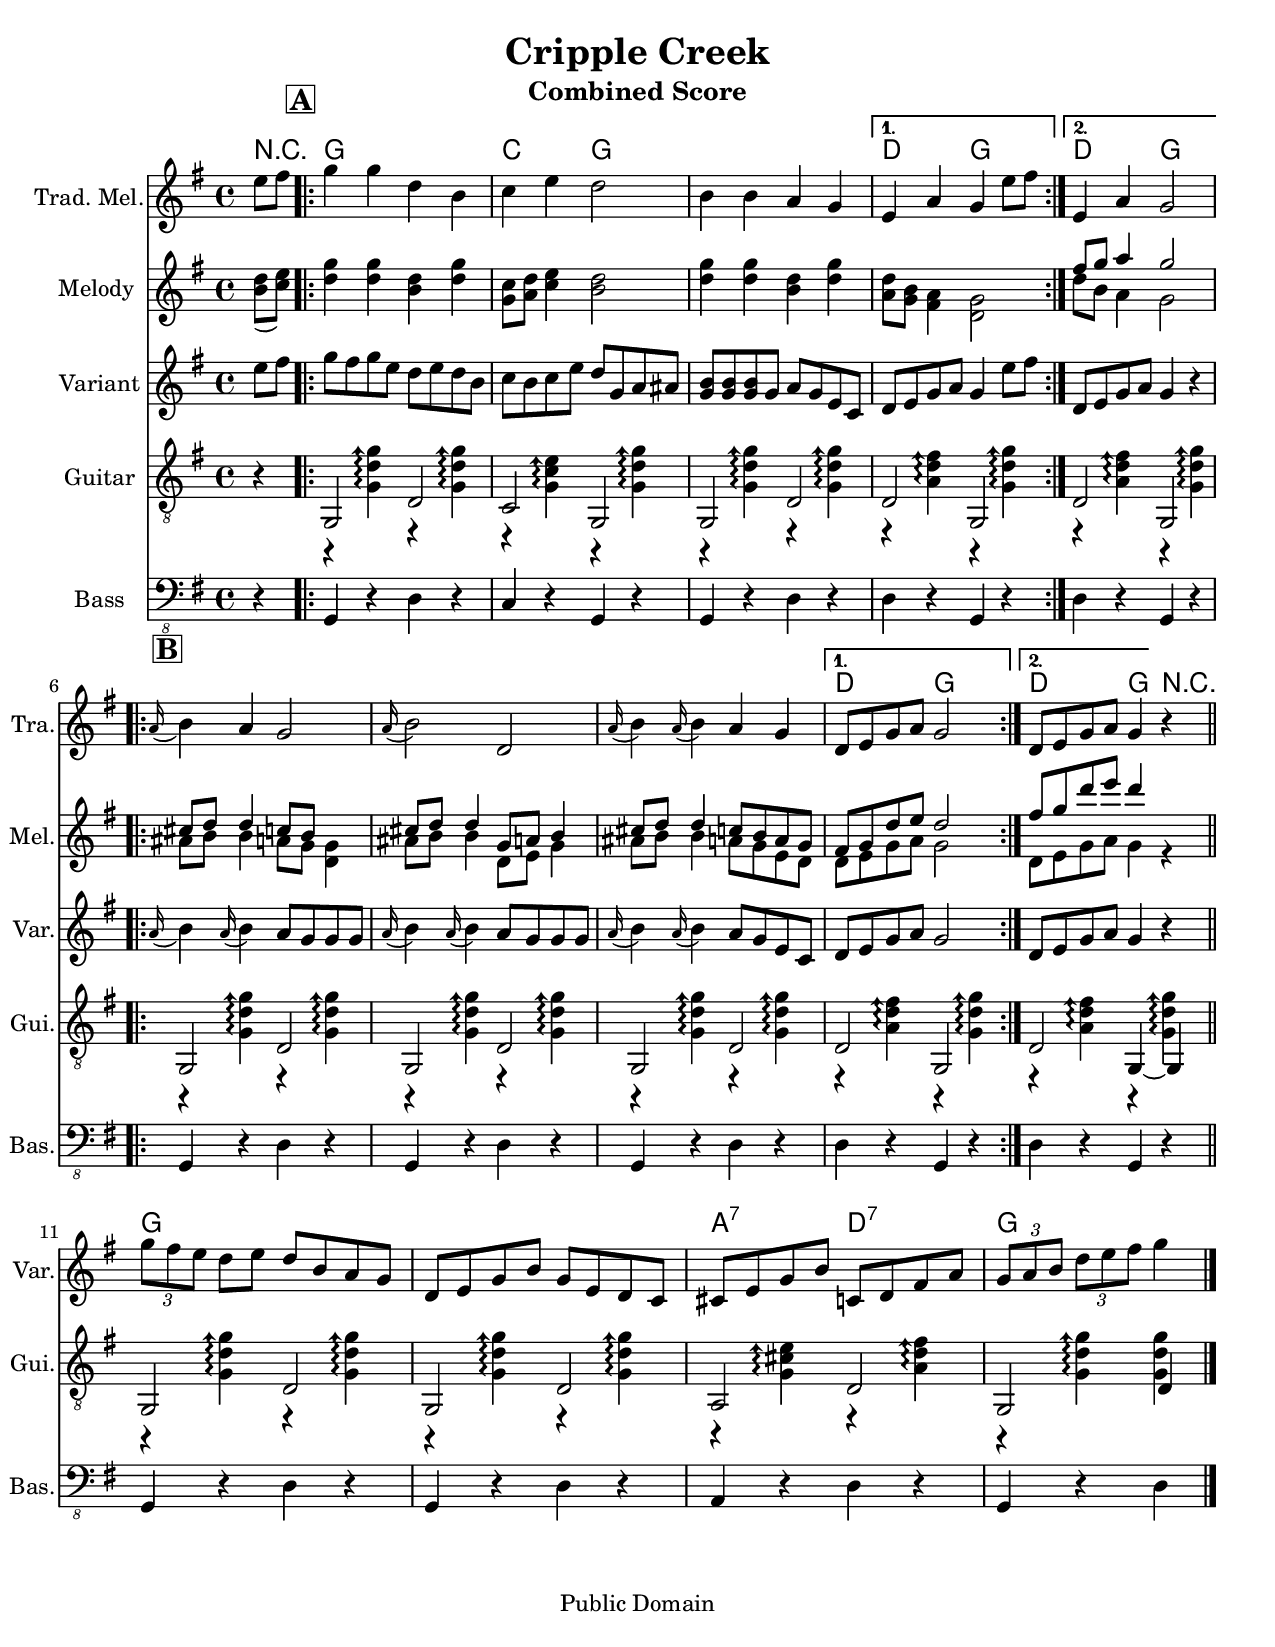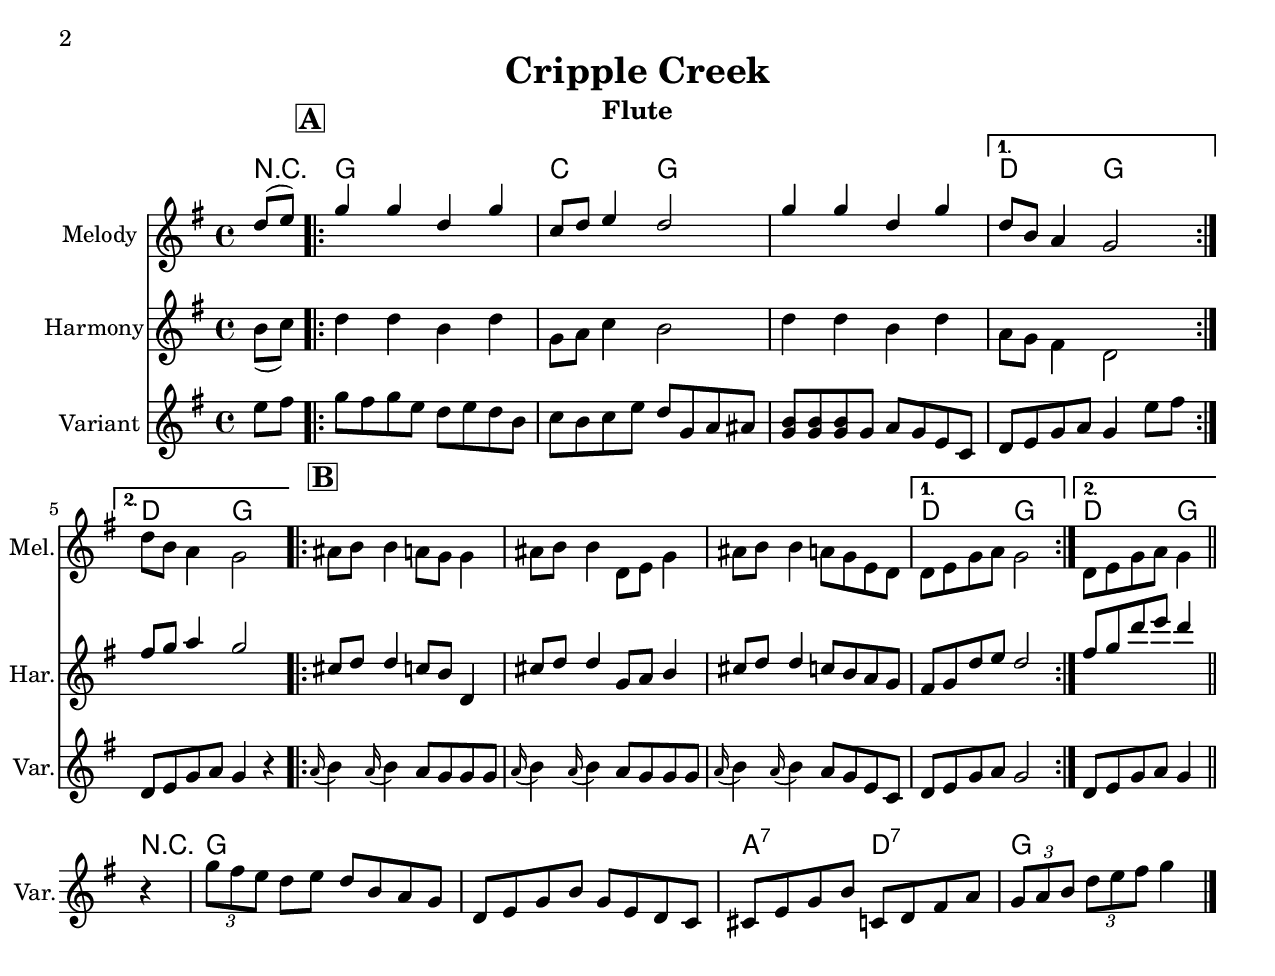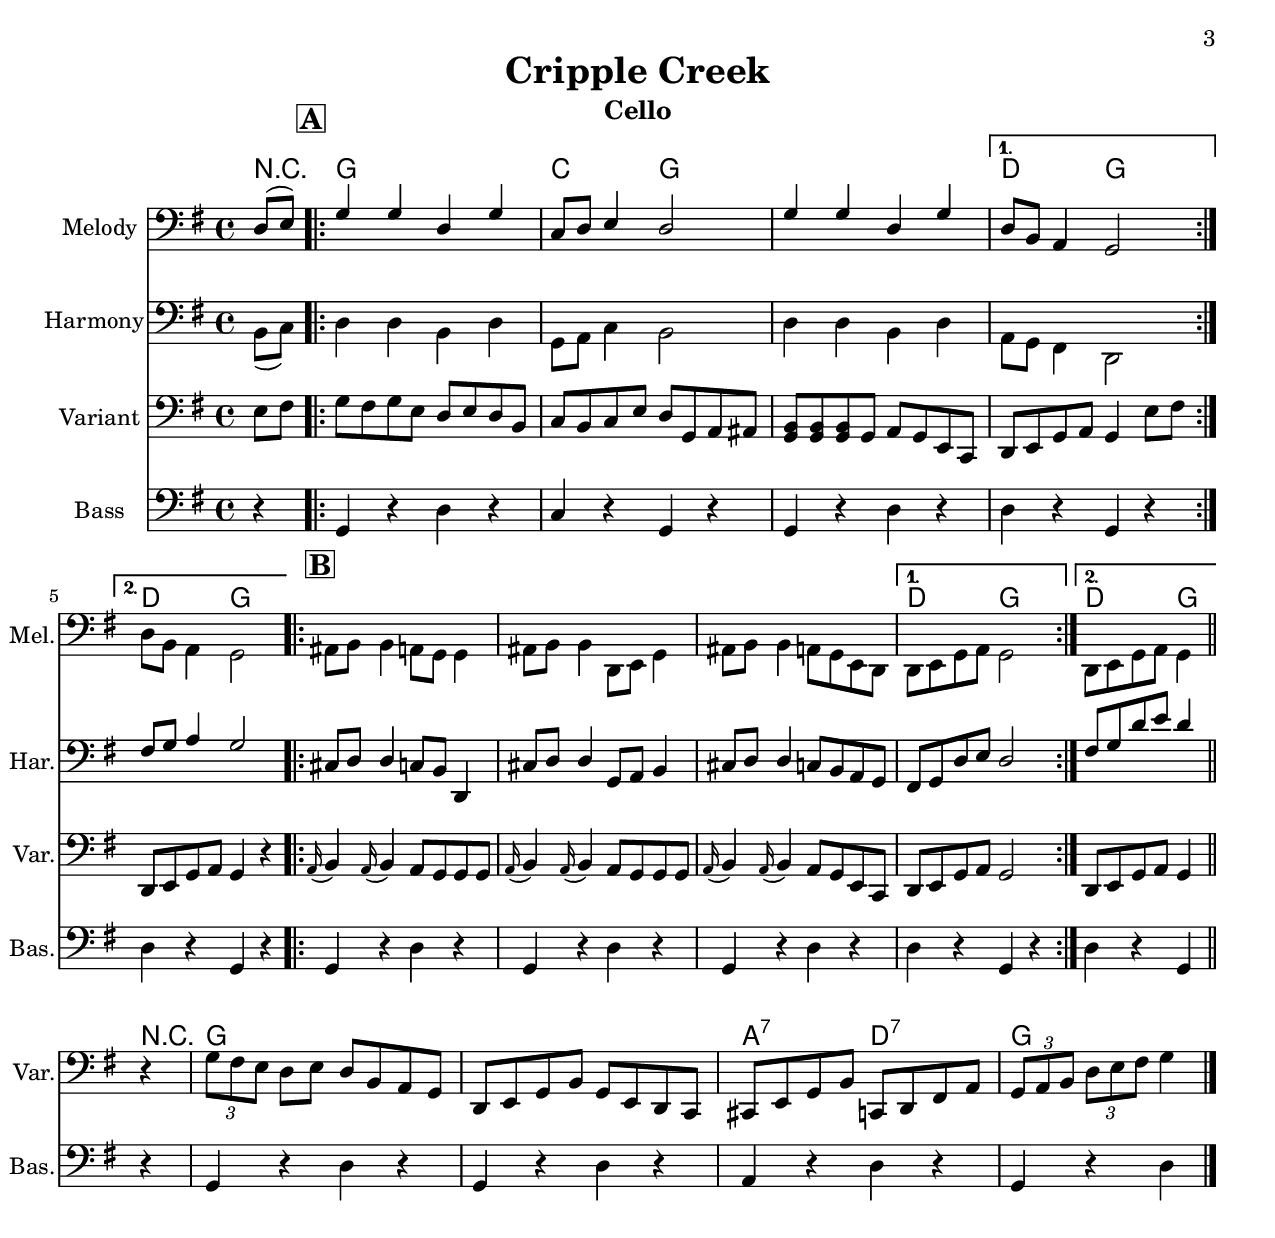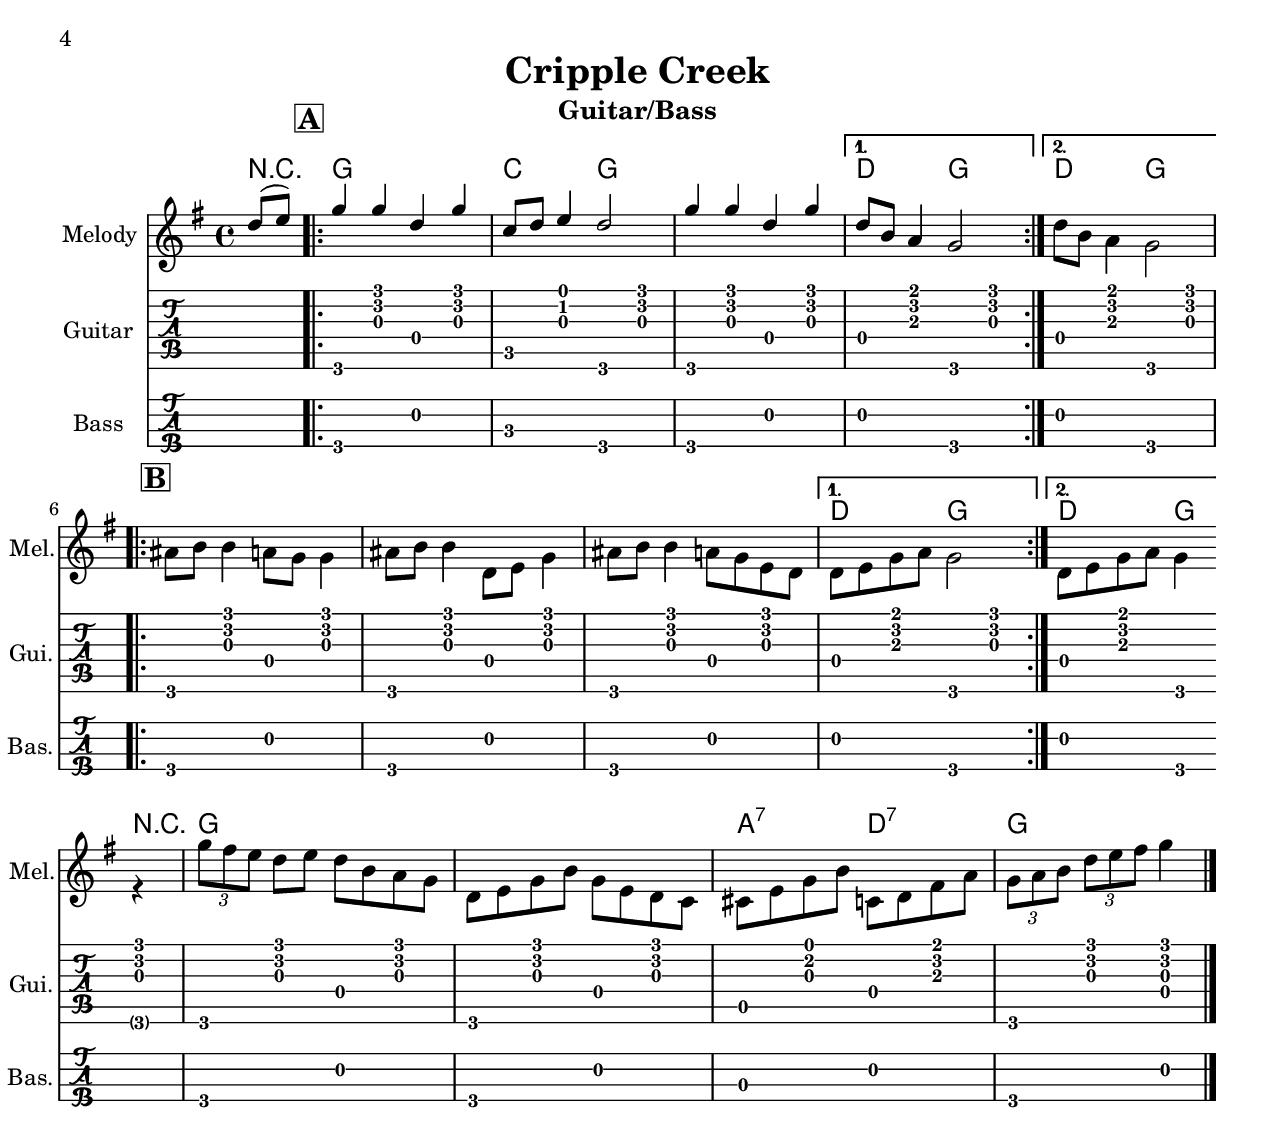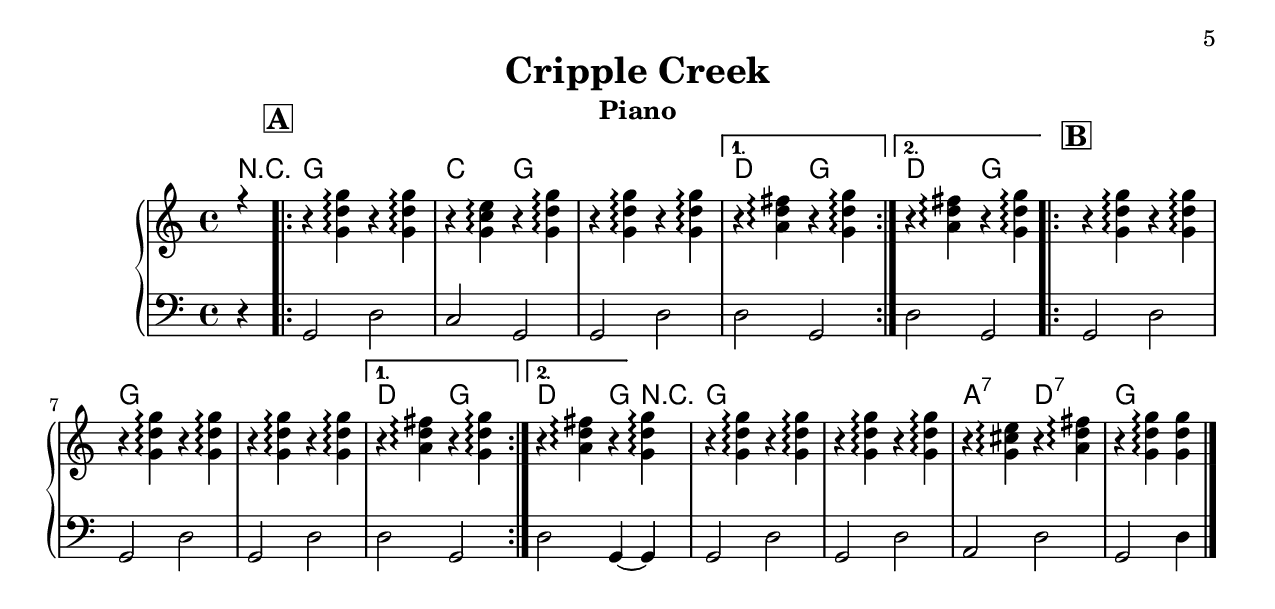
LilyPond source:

\version "2.6.3"
\header {
  title = "Cripple Creek"
  piece = "Traditional"
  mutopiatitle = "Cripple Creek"
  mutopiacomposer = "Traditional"
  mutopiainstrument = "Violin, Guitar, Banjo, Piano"
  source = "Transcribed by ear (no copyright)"
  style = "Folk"
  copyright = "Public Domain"
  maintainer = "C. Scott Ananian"
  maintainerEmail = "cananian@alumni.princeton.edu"
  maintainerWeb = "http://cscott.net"
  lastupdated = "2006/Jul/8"
  meter = 129
}
#(set-default-paper-size "letter")

% "traditional" melody.  Doesn't go well w/ banjo part?
tradmel = \relative c''
{
  \tag #'key \key g \major
  \time 4/4

  \tag #'partial \partial 8*2
  e8 fis

  \repeat volta 2 {
  g4 g d b |
  c4 e d2 |
  b4 b a g |
  } \alternative {
    { e4 a g e'8 fis |}
    { e,4 a g2 |}
  }
  \repeat volta 2 {
    \appoggiatura a16 b4 a4 g2 |
    \appoggiatura a16 b2 d,2 |
    \appoggiatura a'16 b4 \appoggiatura a16 b4 a4 g |
  } \alternative {
    { d8 e g a g2 | }
    { d8 e g a g4 }
  }
}
closer = \relative c'' 
{
  r4 |
  \times 2/3 { g'8 fis e } d8 e d b a g |
  d8 e g b  g e d c |
  cis8 e g b  c, d fis a |
  \times 2/3 { g8 a b } \times 2/3 { d e fis } g4
  \bar "|."
}
jethro = \relative c''
{
  \tag #'key \key g \major
  \time 4/4

  \tag #'partial \partial 8*2
  e8 fis

  \repeat volta 2 {
  g8 fis g e d e d b |
  c8 b c e d g, a ais |
  <b g>8 <b g> <b g> g a g e c |
  } \alternative {
    { d8 e g a g4 e'8 fis }
    { d,8 e g a g4 r4 }
  }
  \repeat volta 2 {
    \appoggiatura a16 b4 \appoggiatura a16 b4 a8 g g g |
    \appoggiatura a16 b4 \appoggiatura a16 b4 a8 g g g |
    \appoggiatura a16 b4 \appoggiatura a16 b4 a8 g e c |
  } \alternative {
    { d8 e g a g2 | }
    { d8 e g a g4 }
  }
  % closer?
  \tag #'closer \closer
}
melody = \relative c''
{
  \voiceOne
  \tag #'key \key g \major
  \time 4/4

  \tag #'partial \partial 8*2
  d8(e)
  \repeat volta 2 {
    g4 g d g | c,8 d e4 d2 |
    g4 g d g |
  } \alternative {
    { d8 b a4 g2 } { \voiceTwo d'8 b a4 g2 }
  }
  \repeat volta 2 {
    \grace s16
    ais8 b b4 a8 g g4 |
    ais8 b b4 d,8 e g4 |
    ais8 b b4 a8 g e d |
  } \alternative {
    { d8 e g a g2 | }
    { d8 e g a g4 }
  }
}
alternate = \relative c''
{
  \voiceTwo
  \tag #'key \key g \major
  \time 4/4

  \tag #'partial \partial 8*2
  b8(c)
  \repeat volta 2 {
    d4 d b d | g,8 a c4 b2 |
    d4 d b d |
  } \alternative {
    { a8 g fis4 d2 } { \voiceOne fis'8 g a4 g2 }
  }
  \repeat volta 2 {
    \grace s16
    cis,8 d d4 c8 b d,4 |
    cis'8 d d4 g,8 a b4 |
    cis8 d d4 c8 b a g |
  } \alternative {
    { fis8 g d' e d2 | }
    { fis8 g d' e d4 }
  }
}

bass = \relative c,
{
  \tag #'key \key g \major
  \time 4/4
  \tag #'partial \partial 8*2
  r4
  \repeat volta 2 {
    g4 r d' r | c4 r g r |
    g4 r d' r |
  } \alternative {
    { d4 r g, r | }
    { d'4 r g, r | }
  }
  \repeat volta 2 {
    \grace s16 g4 r d' r | g,4 r d' r | g,4 r d' r |
  } \alternative {
    { d4 r g, r }
    { d'4 r g, }
  }
  \tag #'closer
  { r |
    g4 r d' r | g, r d' r | a r d r | g, r d'4
    \bar "|."
  }
}

harmonies = \chordmode {
  \set Score.markFormatter = #format-mark-box-letters
   \time 4/4
   \tag #'partial \partial 8*2 r4
   \repeat volta 2 {
     \once\override Score.RehearsalMark #'extra-offset = #'(0 . 2)
     \mark\default
     g2 g | c g |
     g2 g | 
   } \alternative {
     { d2 g }
     { d2 g }
   }
   \repeat volta 2 {
     \grace s16
     \once\override Score.RehearsalMark #'extra-offset = #'(0 . 2)
     \mark\default
     g2 g | g g | g g |
   } \alternative {
     { d2 g | }
     { d2 g4 }
   }
   \tag #'closer
   { r4 |
     g2 g | g g | a:7 d:7 | g g4
     \bar "|."
   }
}

guitarA = \relative c
{
  \time 4/4
  \tag #'partial \partial 8*2
  r4
  \repeat volta 2 {
    g2 d' | c2 g | g2 d' |
  } \alternative {
    { d2 g, | }
    { d'2 g, | }
  }
  \repeat volta 2 {
    \grace s16
    g2 d' | g,2 d' | g,2 d' |
  } \alternative {
    {  d2 g, | }
    {  d'2 g,4-\tag #'closer ~ }
  }
  \tag #'closer
  {
    g4 |
    g2 d' | g, d' | a d | g, d'4
    \bar "|."
  }
}
guitarB = \relative c
{
  \time 4/4
  \tag #'partial \partial 8*2
  s4 \arpeggioUp
  \repeat volta 2 {
    s4 <g' d' g>\arpeggio s4 <g d' g>\arpeggio |
    s4 <g c e>\arpeggio s4 <g d' g>\arpeggio |
    s4 <g d' g>\arpeggio s4 <g d' g>\arpeggio |
  } \alternative {
    { s4 <a d fis>\arpeggio s4 <g d' g>\arpeggio | }
    { s4 <a d fis>\arpeggio s4 <g d' g>\arpeggio | }
  }
  \repeat volta 2 {
    \grace s16
    s4 <g d' g>\arpeggio s4 <g d' g>\arpeggio |
    s4 <g d' g>\arpeggio s4 <g d' g>\arpeggio |
    s4 <g d' g>\arpeggio s4 <g d' g>\arpeggio |
  } \alternative {
    { s4 <a d fis>\arpeggio s4 <g d' g>\arpeggio | }
    { s4 <a d fis>\arpeggio s4 }
  }
  \tag #'closer
  {
    <g d' g>4\arpeggio |
    s4 <g d' g>\arpeggio s4 <g d' g>\arpeggio |
    s4 <g d' g>\arpeggio s4 <g d' g>\arpeggio |
    s4 <g cis e>\arpeggio s4 <a d fis>\arpeggio |
    s4  <g d' g>\arpeggio <g d' g>
    \bar "|."
  }
}
guitarC = \relative c
{
  \time 4/4
  \tag #'partial \partial 8*2
  s4 \arpeggioUp
  \repeat volta 2 {
    \repeat unfold 3 { r4 s4 r4 s4 | }
  } \alternative {
    { r4 s4 r4 s4 | }
    { r4 s4 r4 s4 | }
  }
  \repeat volta 2 {
    \grace s16
    \repeat unfold 3 { r4 s4 r4 s4 | }
  } \alternative {
    { r4 s4 r4 s4 }
    { r4 s4 r4 }
  }
  \tag #'closer
  { s4 |
    \repeat unfold 3 { r4 s4 r4 s4 | }
    r4 s4 s4
    \bar "|."
  }
}

\paper {
  scoreTitleMarkup = \bookTitleMarkup
  bookTitleMarkup = \markup {}
  raggedbottom = ##t
}

% combined score
\score {
  \header {
    instrument = "Combined Score"
  }
  <<
    \context ChordNames {
      \set chordChanges = ##t
      \harmonies
    }
    \new Staff <<
      \set Staff.instrument = "Trad. Mel."
      \set Staff.instr = "Tra."
      { \tradmel r4 \bar "||" \break }
    >>
    \new Staff << 
      \set Staff.instrument = "Melody "
      \set Staff.instr = "Mel."
      \set Staff.printPartCombineTexts = ##f
      \partcombine { \melody r4 \bar "||" } { \alternate r4 }

    >>
    \new Staff <<
      \set Staff.instrument = "Variant"
      \set Staff.instr = "Var."
      \jethro
    >>
    \new Staff <<
      \set Staff.instrument = "Guitar"
      \set Staff.instr = "Gui."
      \clef "treble_8"
      \key g \major
      \new Voice { \guitarA }
      \new Voice { \guitarB }
      \new Voice { \guitarC }
    >>
    \new Staff << \clef "bass_8"
      \set Staff.instrument = "Bass"
      \set Staff.instr = "Bas."
      \bass
    >>
  >>
}

% flute score
\score {
  \header {
    instrument = "Flute"
    breakbefore=##t
  }
  <<
    \context ChordNames {
         \set chordChanges = ##t
         \harmonies
    }
    \context Staff = fluteA {
      \set Staff.instrument = "Melody"
      \set Staff.instr = "Mel."
      \melody \bar "||" \break
    }
    \context Staff = fluteB {
      \set Staff.instrument = "Harmony"
      \set Staff.instr = "Har."
      \alternate
    }
    \context Staff = fluteC {
      \set Staff.instrument = "Variant"
      \set Staff.instr = "Var."
      \jethro
    }
  >>
}

% cello score (octave-shifted)
\score {
  \header {
    instrument = "Cello"
    breakbefore=##t
  }
  <<
    \context ChordNames {
         \set chordChanges = ##t
         \harmonies
    }
    \context Staff = celloA {
      \set Staff.instrument = "Melody"
      \set Staff.instr = "Mel."
      \transpose c c,, { \clef bass \melody  \bar "||" \break } % 2 octaves down
    }
    \context Staff = celloB {
      \set Staff.instrument = "Harmony"
      \set Staff.instr = "Har."
      \transpose c c,, { \clef bass \alternate } % 2 octaves down
    }
    \context Staff = celloC {
      \set Staff.instrument = "Variant"
      \set Staff.instr = "Var."
      \transpose c c,, { \clef bass \jethro } % 2 octaves down
    }
    \context Staff = celloD {
      \set Staff.instrument = "Bass"
      \set Staff.instr = "Bas."
      \transpose c c' { \clef bass \bass } % 1 octave up
    }
  >>
}

% guitar/bass score (tablature)
\score {
  \header {
    instrument = "Guitar/Bass"
    breakbefore=##t
  }
  <<
    \context ChordNames {
         \set chordChanges = ##t
         \harmonies
    }
    \context Staff = melody {
      \set Staff.instrument = "Melody"
      \set Staff.instr = "Mel."
      \melody \break \closer
    }
    \new TabStaff << 
      \set TabStaff.instrument = "Guitar"
      \set TabStaff.instr = "Gui."
      \time 4/4
      \new TabVoice \guitarA
      \new TabVoice \guitarB
    >>
    \new TabStaff <<
      \set TabStaff.instrument = "Bass"
      \set TabStaff.instr = "Bas."
      \set TabStaff.stringTunings = #bass-tuning
      \removeWithTag #'key \bass
    >>
  >>
}

% piano part (same as guitar part)
\score {
  \header {
    instrument = "Piano"
    breakbefore=##t
  }
  <<
    \context ChordNames {
      \set chordChanges = ##t
      \harmonies
    }
    \new PianoStaff <<
      \new Staff {
	\set Staff.printPartCombineTexts = ##f
	\partcombine
	{ \transpose c c' \guitarB }
	{ \partcombine { \partial 8*2 r4 } \guitarC }
      }
      \new Staff { \clef bass \guitarA }
    >>
  >>
}

% midi score.
\score {
  \unfoldRepeats
  \context PianoStaff <<
    \context Staff=trad <<
      \set Staff.midiInstrument = "flute"
      \transpose c c' \tradmel
    >>
    \context Staff=melody <<
      \set Staff.midiInstrument = "fiddle"
      {
	\partial 8*2
	s4 | s1*15 | s2 s4
	\removeWithTag #'partial \melody
      }
    >>
    \context Staff=harmony <<
      \set Staff.midiInstrument = "fiddle"
      {
	\partial 8*2
	s4 | s1*15 | s2 s4
	\removeWithTag #'partial \alternate
      }
    >>
    \context Staff=jethro <<
      \set Staff.midiInstrument = "flute"
      \transpose c c' {
	\partial 8*2
	s4 | s1*31 | s2 s4
	\removeWithTag #'partial \jethro % includes closer
      }
    >>
    \context Staff=guitar <<
      \set Staff.midiInstrument = "acoustic guitar (steel)"
      \time 4/4
      \new Voice {
	\repeat unfold 2 { \removeWithTag #'closer \guitarA }
	\removeWithTag #'partial \guitarA % includes closer
      }
      \new Voice {
	\repeat unfold 2 { \removeWithTag #'closer \guitarB }
	\removeWithTag #'partial \guitarB % includes closer
      }
    >>
    \context Staff=bass <<
      \set Staff.midiInstrument = "acoustic bass"
      \repeat unfold 2 { \removeWithTag #'closer \bass }
      \removeWithTag #'partial \bass % includes closer
    >>
    \context Staff=chords <<
      \set Staff.midiInstrument = "pizzicato strings"
      \repeat unfold 2 { \removeWithTag #'closer \harmonies }
      \removeWithTag #'partial \harmonies % includes closer
    >>
  >>
  \midi {
    \tempo 2=120
  }
}
